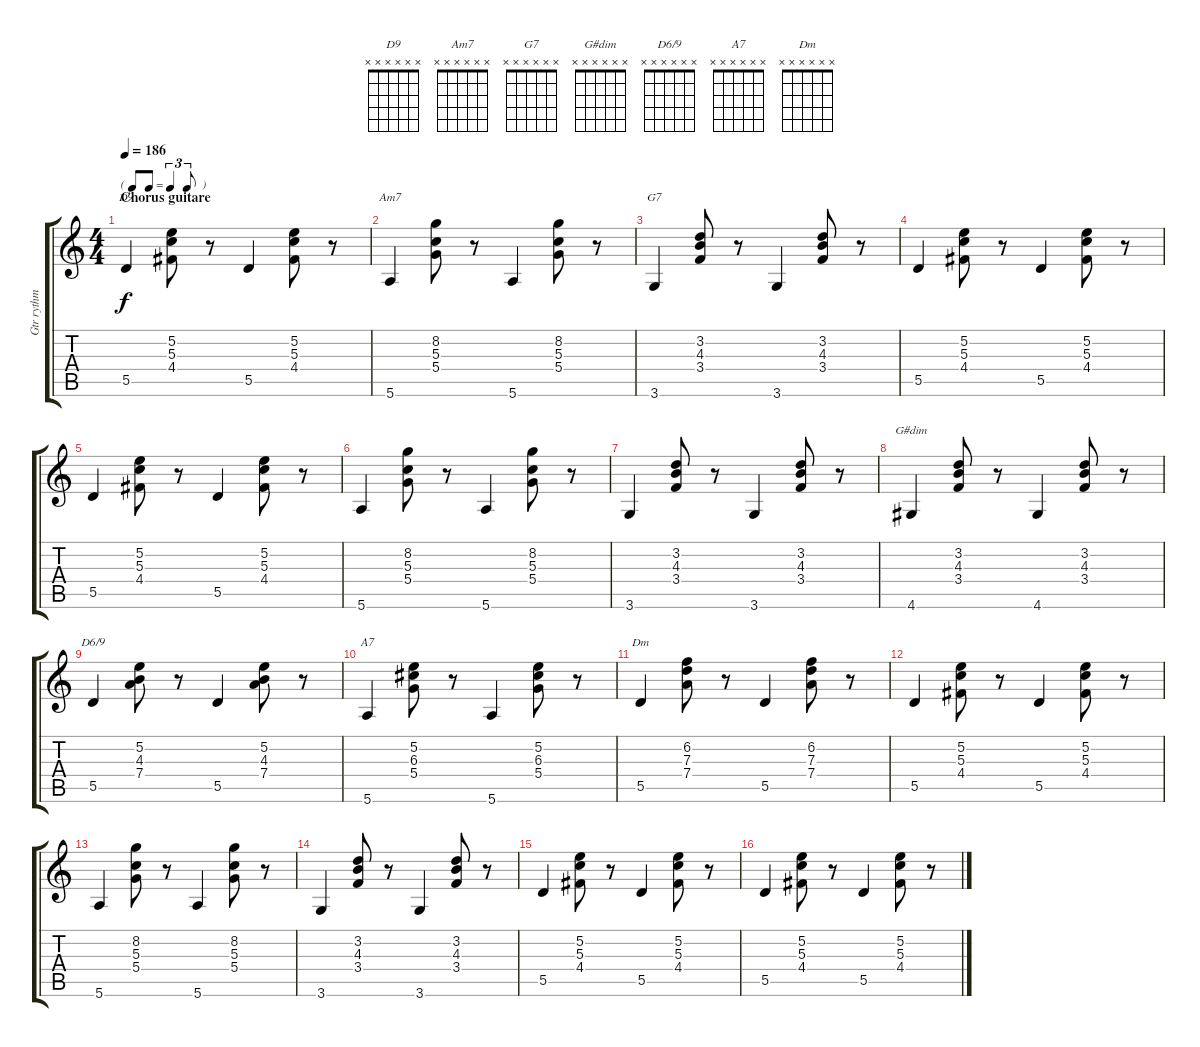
\track ("Gtr rythm" "Gtr rythm") {instrument acousticguitarsteel}
\staff {score tabs}
\tuning (E4 B3 G3 D3 A2 E2) {hide}
\chord ("D9" x x x x x x) {firstfret 0}
\chord ("Am7" x x x x x x) {firstfret 0}
\chord ("G7" x x x x x x) {firstfret 0}
\chord ("G#dim" x x x x x x) {firstfret 0}
\chord ("D6/9" x x x x x x) {firstfret 0}
\chord ("A7" x x x x x x) {firstfret 0}
\chord ("Dm" x x x x x x) {firstfret 0}
\ts (4 4)
\tf triplet8th
\section ("" "Chorus guitare")
\tempo 186
\clef g2
\ks c
5.5.4{ch "D9" dy f} (5.2 5.3 4.4).8 r.8 5.5.4 (5.2 5.3 4.4).8 r.8 |
5.6.4{ch "Am7"} (8.2 5.3 5.4).8 r.8 5.6.4 (8.2 5.3 5.4).8 r.8 |
3.6.4{ch "G7"} (3.2 4.3 3.4).8 r.8 3.6.4 (3.2 4.3 3.4).8 r.8 |
5.5.4 (5.2 5.3 4.4).8 r.8 5.5.4 (5.2 5.3 4.4).8 r.8 |
5.5.4 (5.2 5.3 4.4).8 r.8 5.5.4 (5.2 5.3 4.4).8 r.8 |
5.6.4 (8.2 5.3 5.4).8 r.8 5.6.4 (8.2 5.3 5.4).8 r.8 |
3.6.4 (3.2 4.3 3.4).8 r.8 3.6.4 (3.2 4.3 3.4).8 r.8 |
4.6.4{ch "G#dim"} (3.2 4.3 3.4).8 r.8 4.6.4 (3.2 4.3 3.4).8 r.8 |
5.5.4{ch "D6/9"} (5.2 4.3 7.4).8 r.8 5.5.4 (5.2 4.3 7.4).8 r.8 |
5.6.4{ch "A7"} (5.2 6.3 5.4).8 r.8 5.6.4 (5.2 6.3 5.4).8 r.8 |
5.5.4{ch "Dm"} (6.2 7.3 7.4).8 r.8 5.5.4 (6.2 7.3 7.4).8 r.8 |
5.5.4 (5.2 5.3 4.4).8 r.8 5.5.4 (5.2 5.3 4.4).8 r.8 |
5.6.4 (8.2 5.3 5.4).8 r.8 5.6.4 (8.2 5.3 5.4).8 r.8 |
3.6.4 (3.2 4.3 3.4).8 r.8 3.6.4 (3.2 4.3 3.4).8 r.8 |
5.5.4 (5.2 5.3 4.4).8 r.8 5.5.4 (5.2 5.3 4.4).8 r.8 |
5.5.4 (5.2 5.3 4.4).8 r.8 5.5.4 (5.2 5.3 4.4).8 r.8
